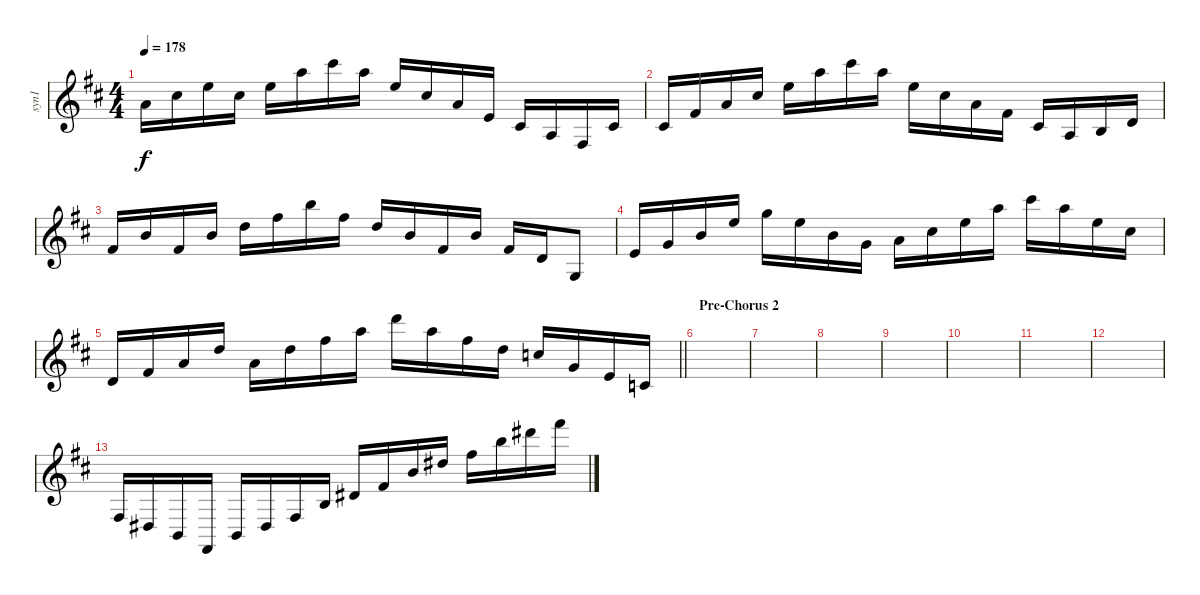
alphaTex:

\track ("syn1" "syn1") {instrument drawbarorgan}
\staff {score}
\tuning (E4 B3 G3 D3 A2 E2) {hide}
\ts (4 4)
\tempo 178
\clef g2
\ks d
5.1.16{dy f} 9.1.16 12.1.16 9.1.16 12.1.16 17.1.16 21.1.16 17.1.16{volume 8} 12.1.16 9.1.16 5.1.16 0.1.16 2.2.16 2.3.16 4.4.16{volume 14} 2.2.16 |
2.2.16 2.1.16 5.1.16 9.1.16 12.1.16 17.1.16 21.1.16 17.1.16{volume 8} 12.1.16 9.1.16 5.1.16 2.1.16 2.2.16 2.3.16 4.3.16{volume 14} 3.2.16 |
7.2.16 7.1.16 2.1.16 7.1.16 10.1.16 14.1.16 19.1.16 14.1.16{volume 8} 10.1.16 7.1.16 2.1.16 7.1.16 7.2.16 3.2.16 0.3.8{volume 14} |
0.1.16 3.1.16 7.1.16 12.1.16 15.1.16 12.1.16 7.1.16 3.1.16{volume 8} 5.1.16 9.1.16 12.1.16 17.1.16 21.1.16 17.1.16 12.1.16 9.1.16 |
\barLineRight lightlight
7.3.16{volume 14} 2.1.16 5.1.16 10.1.16 5.1.16 10.1.16 14.1.16 17.1.16 22.1.16{volume 8} 17.1.16 14.1.16 10.1.16 8.1.16 3.1.16 0.1.16 1.2.16 |
\section ("" "Pre-Chorus 2")
|
|
|
|
|
|
|
4.4.16{volume 16} 1.4.16 2.5.16 2.6.16 2.5.16 1.4.16 4.4.16 0.2.16 4.2.16 2.1.16 7.1.16 11.1.16 14.1.16 19.1.16 23.1.16 26.1.16
